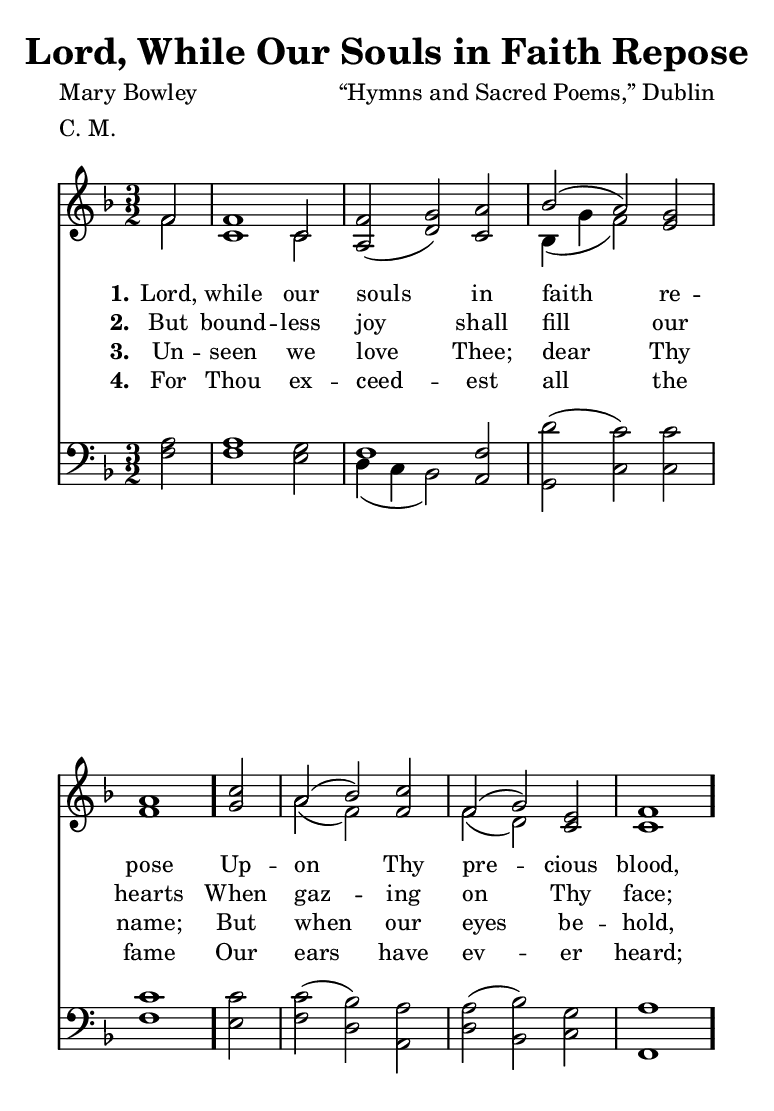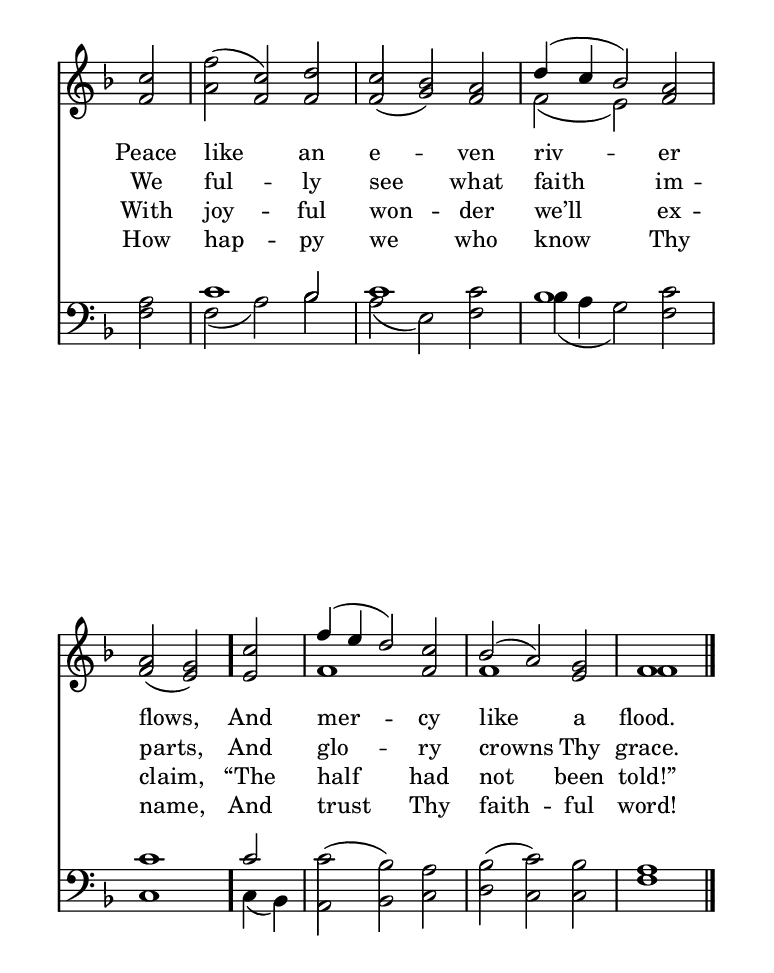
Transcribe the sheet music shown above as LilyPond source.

\include "common/global.ily"
\paper {
  \include "common/paper.ily"
  %ragged-bottom = ##t
  ragged-last-bottom = ##t
  %systems-per-page = ##f
  %page-count = ##f
  system-count = #(cond (is-eogsized 2) (#t #f))
}

\header{
  hymnnumber = "148"
  title = "Lord, While Our Souls in Faith Repose"
  tunename = "Irish"
  meter = "C. M."
  poet = "Mary Bowley"
  composer = "“Hymns and Sacred Poems,” Dublin"
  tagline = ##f
}

% for fermata in MIDI
ta = { \tempo 2=90 }
tb = { \tempo 2=45 }

global = {
  \include "common/overrides.ily"
  \override Staff.TimeSignature.style = #'numbered
  \time 3/2
  \override Score.MetronomeMark.transparent = ##t % hide all fermata changes too
  \ta
  \key f \major
  \partial 2
  \autoBeamOff
}

notesSoprano = {
\global
\relative c' {

  f2 | f1 c2 | f(g) a | bes( a) g | a1
  c2 | a( bes) c | f,( g) e | f1
  c'2 | f( c) d | c( bes) a | d4( c bes2) a | a( g)
  c | f4( e d2) c | bes( a) g | f1
  \bar "|."

}
}

notesAlto = {
\global
\relative e' {

  f2 | c1 c2 | a( d) c | bes4( g' f2) e | f1
  g2 | a( f) f | f( d) c | c1
  f2 | a( f) f | f( g) f | f( e) f | f( e)
  e | f1 f2 | f1 e2 | f1

}
}

notesTenor = {
\global
\relative a {

  a2 | a1 g2 | f1 f2 | d'2( c) c | c1
  c2 | c( bes) a | a( bes) g | a1
  a2 | c1 bes2 | c1 c2 | bes1 c2 | c1
  c2 | c( bes) a | bes( c) bes | a1

}
}

notesBass = {
\global
\relative f {

  f2 | f1 e2 | d4( c bes2) a | g( c) c | f1
  e2 | f( d) a | d( bes) c | f,1
  f'2 | f( a) bes | a( e) f | bes4( a g2) f2 | c1
  c4( bes) | a2( bes) c | d( c) c | f1

}
}

wordsA = \lyricmode {
\set stanza = "1."

Lord, while our souls in faith re -- pose \bar "."
Up -- on Thy pre -- cious blood, \bar "." \eogbreak
Peace like an e -- ven riv -- er flows, \bar "."
And mer -- cy like a flood. \bar "."

}

wordsB = \lyricmode {
\set stanza = "2."

But bound -- less joy shall fill our hearts
When gaz -- ing on Thy face;
We ful -- ly see what faith im -- parts,
And glo -- ry crowns Thy grace.

}

wordsC = \lyricmode {
\set stanza = "3."

Un -- seen we love Thee; dear Thy name;
But when our eyes be -- hold,
With joy -- ful won -- der we’ll ex -- claim,
“The half had not been told!”

}

wordsD = \lyricmode {
\set stanza = "4."

For Thou ex -- ceed -- est all the fame
Our ears have ev -- er heard;
How hap -- py we who know Thy name,
And trust Thy faith -- ful word!

}

\score {
  \context ChoirStaff <<
    \context Staff = upper <<
      \set Staff.autoBeaming = ##f
      \set ChoirStaff.systemStartDelimiter = #'SystemStartBar
      \set ChoirStaff.printPartCombineTexts = ##f
      \partcombine #'(2 . 11) \notesSoprano \notesAlto
      \context NullVoice = sopranos { \voiceOne << \notesSoprano >> }
      \context Lyrics = one   \lyricsto sopranos \wordsA
      \context Lyrics = two   \lyricsto sopranos \wordsB
      \context Lyrics = three \lyricsto sopranos \wordsC
      \context Lyrics = four  \lyricsto sopranos \wordsD
    >>
    \context Staff = men <<
      \set Staff.autoBeaming = ##f
      \clef bass
      \set ChoirStaff.printPartCombineTexts = ##f
      \partcombine #'(2 . 11) \notesTenor \notesBass
    >>
  >>
  \layout {
    \include "common/layout.ily"
  }
  \midi{
    \include "common/midi.ily"
  }
}

\version "2.19.49"  % necessary for upgrading to future LilyPond versions.

% vi:set et ts=2 sw=2 ai nocindent syntax=lilypond:
